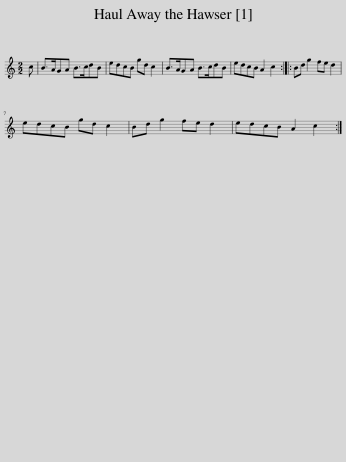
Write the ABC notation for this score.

X:1
L:1/8
M:2/2
I:linebreak $
K:C
V:1 treble
V:1
 c | B>AGA B>cdB | edcB gd c2 | B>AGA B>cdB | edcB A2 c2 :: %5
 Bd g2 fe d2 |$ edcB gd c2 | Bd g2 fe d2 | edcB A2 c2 :| %9
